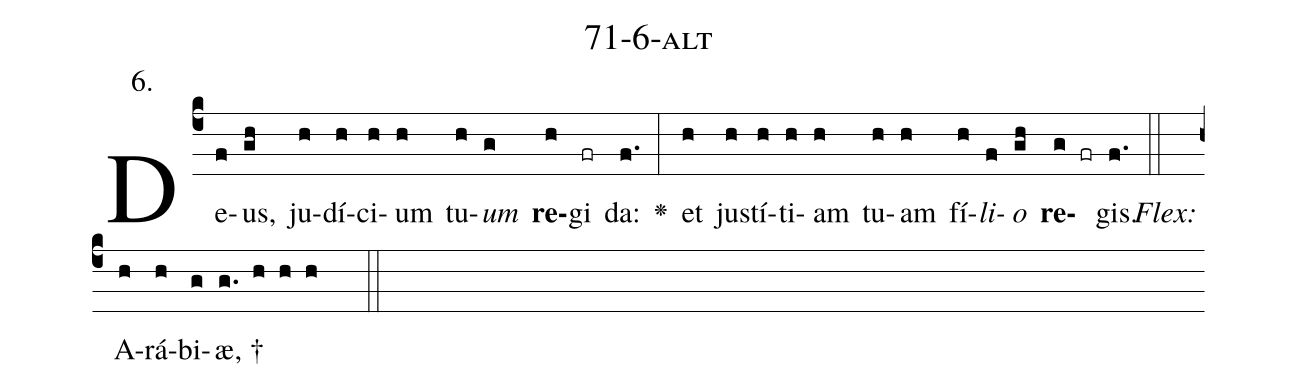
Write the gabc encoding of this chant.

name: 71-6-alt;
annotation: 6.;
%%
(c4)De(f)us,(gh) ju(h)dí(h)ci(h)um(h) tu(h)<i>um</i>(g) <b>re</b>(h)gi(fr) da:(f.) <v>\greheightstar</v>(:) et(h) jus(h)tí(h)ti(h)am(h) tu(h)am(h) fí(h)<i>li</i>(f)<i>o</i>(gh) <b>re</b>(g fr)gis.(f.) (::)
<i>Flex:</i>()  A(h)rá(h)bi(g)æ, †(g. h h h  ::)

%E(h) u(h) o(f) u(gh) a(g) e.(f.) (::)
